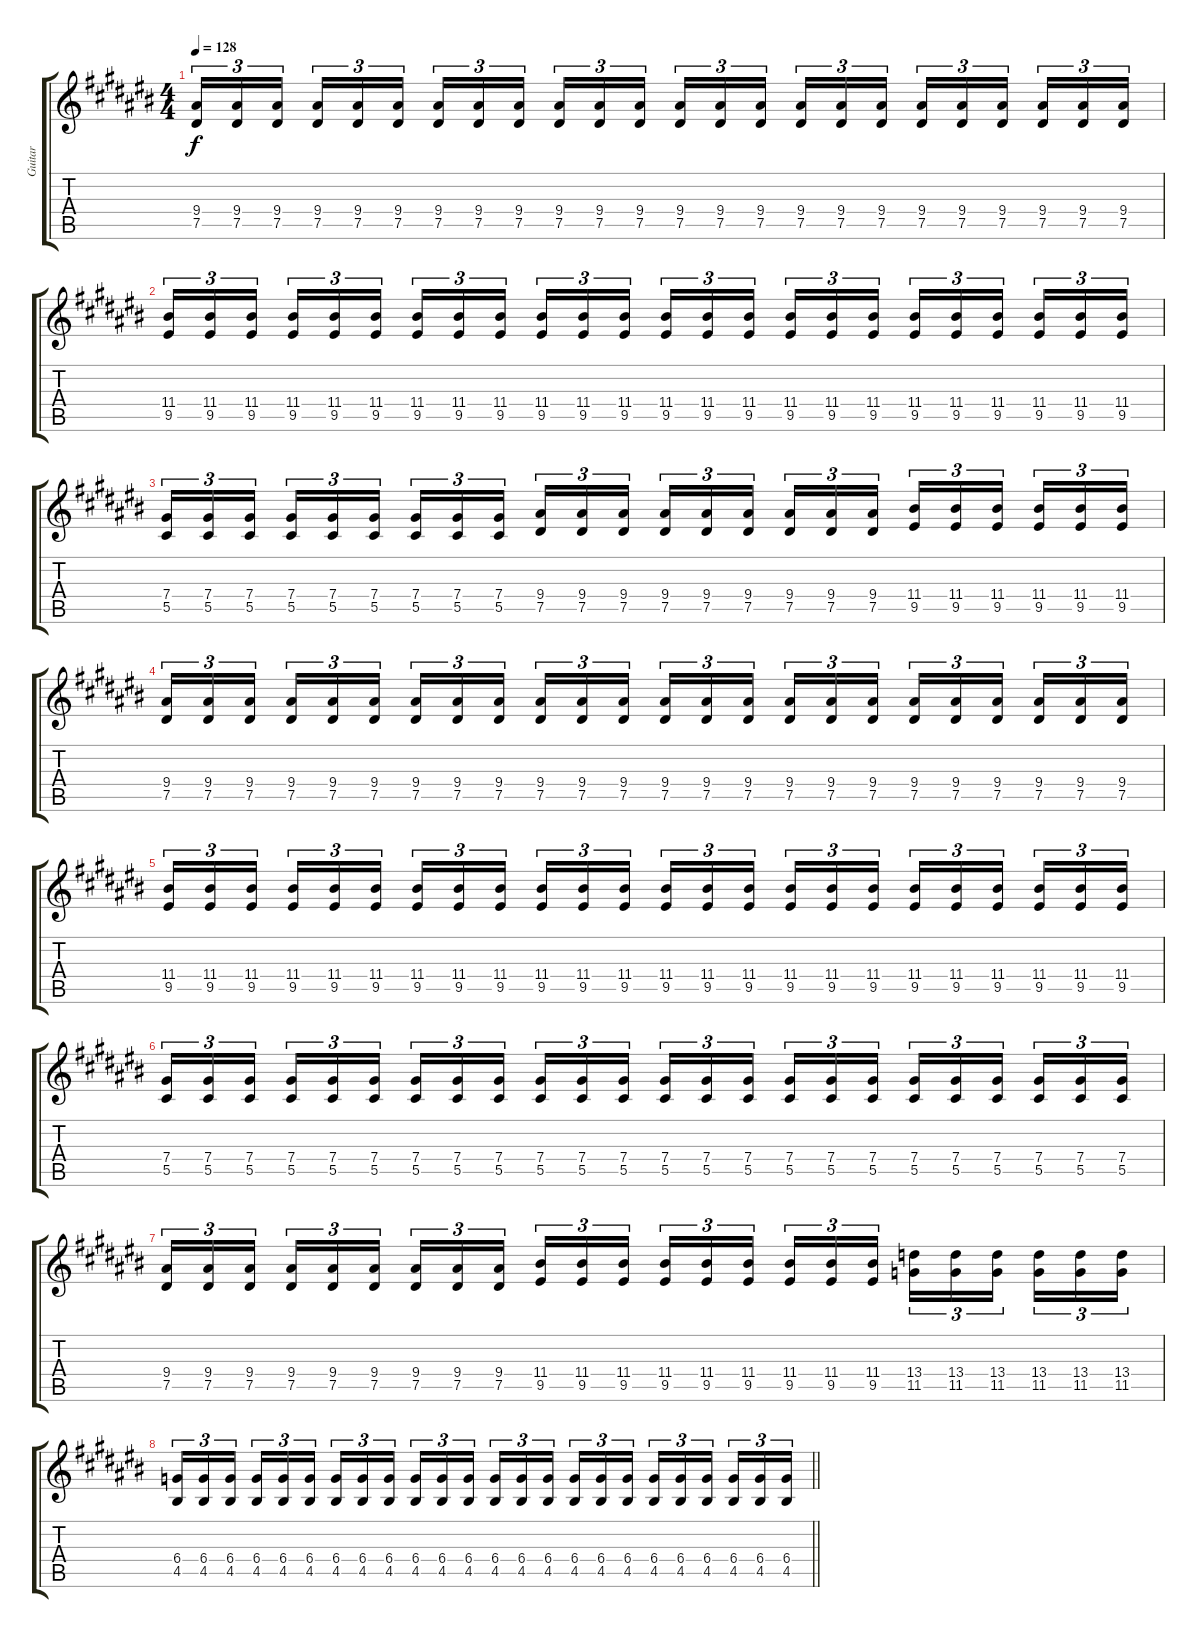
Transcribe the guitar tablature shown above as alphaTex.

\track ("Guitar" "Guitar") {instrument distortionguitar}
\staff {score tabs}
\tuning (Eb4 Bb3 Gb3 Db3 Ab2 Eb2) {hide}
\ts (4 4)
\tempo 128
\clef g2
\ks c#
(9.4 7.5).16{tu (3 2) dy f} (9.4 7.5).16{tu (3 2)} (9.4 7.5).16{tu (3 2)} (9.4 7.5).16{tu (3 2)} (9.4 7.5).16{tu (3 2)} (9.4 7.5).16{tu (3 2)} (9.4 7.5).16{tu (3 2)} (9.4 7.5).16{tu (3 2)} (9.4 7.5).16{tu (3 2)} (9.4 7.5).16{tu (3 2)} (9.4 7.5).16{tu (3 2)} (9.4 7.5).16{tu (3 2)} (9.4 7.5).16{tu (3 2)} (9.4 7.5).16{tu (3 2)} (9.4 7.5).16{tu (3 2)} (9.4 7.5).16{tu (3 2)} (9.4 7.5).16{tu (3 2)} (9.4 7.5).16{tu (3 2)} (9.4 7.5).16{tu (3 2)} (9.4 7.5).16{tu (3 2)} (9.4 7.5).16{tu (3 2)} (9.4 7.5).16{tu (3 2)} (9.4 7.5).16{tu (3 2)} (9.4 7.5).16{tu (3 2)} |
(11.4 9.5).16{tu (3 2)} (11.4 9.5).16{tu (3 2)} (11.4 9.5).16{tu (3 2)} (11.4 9.5).16{tu (3 2)} (11.4 9.5).16{tu (3 2)} (11.4 9.5).16{tu (3 2)} (11.4 9.5).16{tu (3 2)} (11.4 9.5).16{tu (3 2)} (11.4 9.5).16{tu (3 2)} (11.4 9.5).16{tu (3 2)} (11.4 9.5).16{tu (3 2)} (11.4 9.5).16{tu (3 2)} (11.4 9.5).16{tu (3 2)} (11.4 9.5).16{tu (3 2)} (11.4 9.5).16{tu (3 2)} (11.4 9.5).16{tu (3 2)} (11.4 9.5).16{tu (3 2)} (11.4 9.5).16{tu (3 2)} (11.4 9.5).16{tu (3 2)} (11.4 9.5).16{tu (3 2)} (11.4 9.5).16{tu (3 2)} (11.4 9.5).16{tu (3 2)} (11.4 9.5).16{tu (3 2)} (11.4 9.5).16{tu (3 2)} |
(7.4 5.5).16{tu (3 2)} (7.4 5.5).16{tu (3 2)} (7.4 5.5).16{tu (3 2)} (7.4 5.5).16{tu (3 2)} (7.4 5.5).16{tu (3 2)} (7.4 5.5).16{tu (3 2)} (7.4 5.5).16{tu (3 2)} (7.4 5.5).16{tu (3 2)} (7.4 5.5).16{tu (3 2)} (9.4 7.5).16{tu (3 2)} (9.4 7.5).16{tu (3 2)} (9.4 7.5).16{tu (3 2)} (9.4 7.5).16{tu (3 2)} (9.4 7.5).16{tu (3 2)} (9.4 7.5).16{tu (3 2)} (9.4 7.5).16{tu (3 2)} (9.4 7.5).16{tu (3 2)} (9.4 7.5).16{tu (3 2)} (11.4 9.5).16{tu (3 2)} (11.4 9.5).16{tu (3 2)} (11.4 9.5).16{tu (3 2)} (11.4 9.5).16{tu (3 2)} (11.4 9.5).16{tu (3 2)} (11.4 9.5).16{tu (3 2)} |
(9.4 7.5).16{tu (3 2)} (9.4 7.5).16{tu (3 2)} (9.4 7.5).16{tu (3 2)} (9.4 7.5).16{tu (3 2)} (9.4 7.5).16{tu (3 2)} (9.4 7.5).16{tu (3 2)} (9.4 7.5).16{tu (3 2)} (9.4 7.5).16{tu (3 2)} (9.4 7.5).16{tu (3 2)} (9.4 7.5).16{tu (3 2)} (9.4 7.5).16{tu (3 2)} (9.4 7.5).16{tu (3 2)} (9.4 7.5).16{tu (3 2)} (9.4 7.5).16{tu (3 2)} (9.4 7.5).16{tu (3 2)} (9.4 7.5).16{tu (3 2)} (9.4 7.5).16{tu (3 2)} (9.4 7.5).16{tu (3 2)} (9.4 7.5).16{tu (3 2)} (9.4 7.5).16{tu (3 2)} (9.4 7.5).16{tu (3 2)} (9.4 7.5).16{tu (3 2)} (9.4 7.5).16{tu (3 2)} (9.4 7.5).16{tu (3 2)} |
(11.4 9.5).16{tu (3 2)} (11.4 9.5).16{tu (3 2)} (11.4 9.5).16{tu (3 2)} (11.4 9.5).16{tu (3 2)} (11.4 9.5).16{tu (3 2)} (11.4 9.5).16{tu (3 2)} (11.4 9.5).16{tu (3 2)} (11.4 9.5).16{tu (3 2)} (11.4 9.5).16{tu (3 2)} (11.4 9.5).16{tu (3 2)} (11.4 9.5).16{tu (3 2)} (11.4 9.5).16{tu (3 2)} (11.4 9.5).16{tu (3 2)} (11.4 9.5).16{tu (3 2)} (11.4 9.5).16{tu (3 2)} (11.4 9.5).16{tu (3 2)} (11.4 9.5).16{tu (3 2)} (11.4 9.5).16{tu (3 2)} (11.4 9.5).16{tu (3 2)} (11.4 9.5).16{tu (3 2)} (11.4 9.5).16{tu (3 2)} (11.4 9.5).16{tu (3 2)} (11.4 9.5).16{tu (3 2)} (11.4 9.5).16{tu (3 2)} |
(7.4 5.5).16{tu (3 2)} (7.4 5.5).16{tu (3 2)} (7.4 5.5).16{tu (3 2)} (7.4 5.5).16{tu (3 2)} (7.4 5.5).16{tu (3 2)} (7.4 5.5).16{tu (3 2)} (7.4 5.5).16{tu (3 2)} (7.4 5.5).16{tu (3 2)} (7.4 5.5).16{tu (3 2)} (7.4 5.5).16{tu (3 2)} (7.4 5.5).16{tu (3 2)} (7.4 5.5).16{tu (3 2)} (7.4 5.5).16{tu (3 2)} (7.4 5.5).16{tu (3 2)} (7.4 5.5).16{tu (3 2)} (7.4 5.5).16{tu (3 2)} (7.4 5.5).16{tu (3 2)} (7.4 5.5).16{tu (3 2)} (7.4 5.5).16{tu (3 2)} (7.4 5.5).16{tu (3 2)} (7.4 5.5).16{tu (3 2)} (7.4 5.5).16{tu (3 2)} (7.4 5.5).16{tu (3 2)} (7.4 5.5).16{tu (3 2)} |
(9.4 7.5).16{tu (3 2)} (9.4 7.5).16{tu (3 2)} (9.4 7.5).16{tu (3 2)} (9.4 7.5).16{tu (3 2)} (9.4 7.5).16{tu (3 2)} (9.4 7.5).16{tu (3 2)} (9.4 7.5).16{tu (3 2)} (9.4 7.5).16{tu (3 2)} (9.4 7.5).16{tu (3 2)} (11.4 9.5).16{tu (3 2)} (11.4 9.5).16{tu (3 2)} (11.4 9.5).16{tu (3 2)} (11.4 9.5).16{tu (3 2)} (11.4 9.5).16{tu (3 2)} (11.4 9.5).16{tu (3 2)} (11.4 9.5).16{tu (3 2)} (11.4 9.5).16{tu (3 2)} (11.4 9.5).16{tu (3 2)} (13.4 11.5).16{tu (3 2)} (13.4 11.5).16{tu (3 2)} (13.4 11.5).16{tu (3 2)} (13.4 11.5).16{tu (3 2)} (13.4 11.5).16{tu (3 2)} (13.4 11.5).16{tu (3 2)} |
\barLineRight lightlight
(6.4 4.5).16{tu (3 2)} (6.4 4.5).16{tu (3 2)} (6.4 4.5).16{tu (3 2)} (6.4 4.5).16{tu (3 2)} (6.4 4.5).16{tu (3 2)} (6.4 4.5).16{tu (3 2)} (6.4 4.5).16{tu (3 2)} (6.4 4.5).16{tu (3 2)} (6.4 4.5).16{tu (3 2)} (6.4 4.5).16{tu (3 2)} (6.4 4.5).16{tu (3 2)} (6.4 4.5).16{tu (3 2)} (6.4 4.5).16{tu (3 2)} (6.4 4.5).16{tu (3 2)} (6.4 4.5).16{tu (3 2)} (6.4 4.5).16{tu (3 2)} (6.4 4.5).16{tu (3 2)} (6.4 4.5).16{tu (3 2)} (6.4 4.5).16{tu (3 2)} (6.4 4.5).16{tu (3 2)} (6.4 4.5).16{tu (3 2)} (6.4 4.5).16{tu (3 2)} (6.4 4.5).16{tu (3 2)} (6.4 4.5).16{tu (3 2) volume 0}
